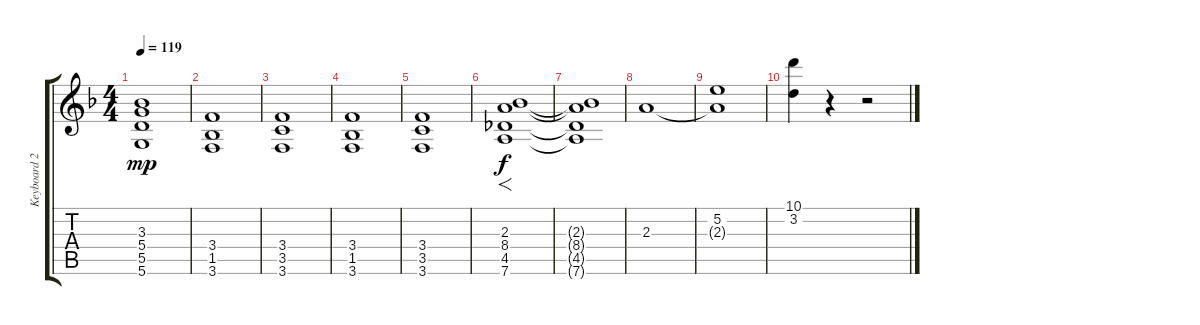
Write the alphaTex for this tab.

\track ("Keyboard 2 (Strings)" "Keyboard 2") {instrument synthstrings1}
\staff {score tabs}
\tuning (E5 B4 G4 D4 A3 D3) {hide}
\ts (4 4)
\tempo 119
\clef g2
\ks dminor
(3.3 5.4 5.5 5.6).1{dy mp} |
(3.4 1.5 3.6).1 |
(3.4 3.5 3.6).1 |
(3.4 1.5 3.6).1 |
(3.4 3.5 3.6).1 |
(2.3 8.4 4.5 7.6).1{f dy f} |
(2.3{t} 8.4{t} 4.5{t} 7.6{t}).1 |
2.3.1 |
(5.2 2.3{t}).1 |
(10.1 3.2).4 r.4 r.2
